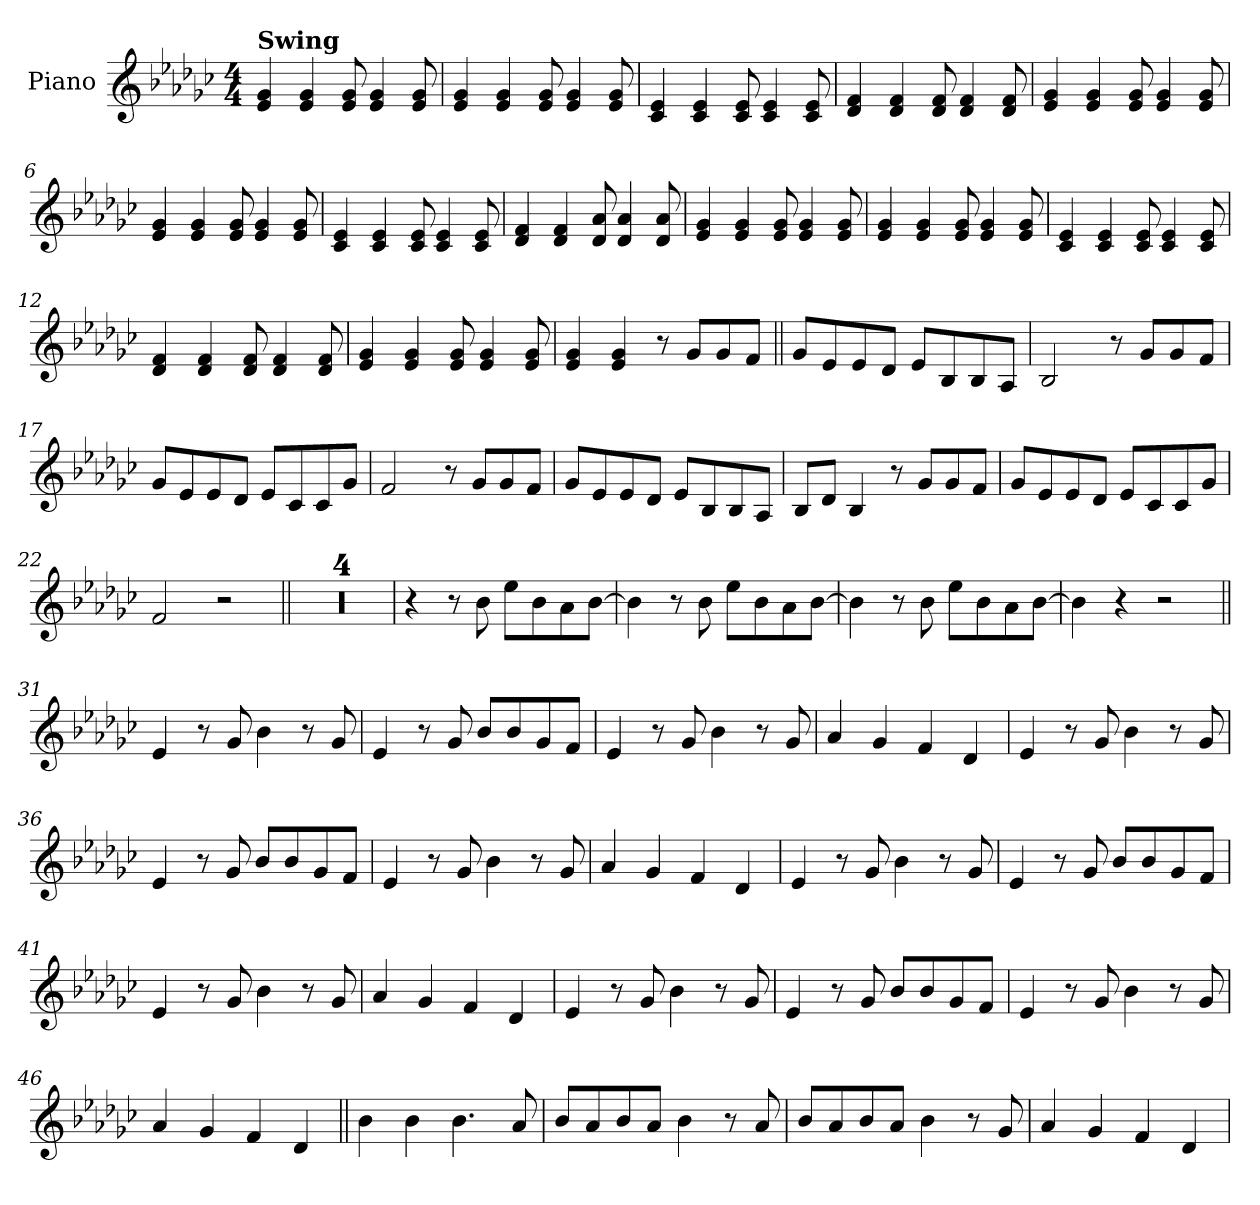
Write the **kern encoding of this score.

**kern
*part1
*staff1
*I"Piano
*I'Pno.
*clefG2
*k[b-e-a-d-g-c-]
*M4/4
*MM128
=1
!LO:TX:B:t=Swing
4e-! 4g-!
4e-! 4g-!
8e-! 8g-!
4e-! 4g-!
8e-! 8g-!
=2
4e-! 4g-!
4e-! 4g-!
8e-! 8g-!
4e-! 4g-!
8e-! 8g-!
=3
4c-! 4e-!
4c-! 4e-!
8c-! 8e-!
4c-! 4e-!
8c-! 8e-!
=4
4d-! 4f!
4d-! 4f!
8d-! 8f!
4d-! 4f!
8d-! 8f!
=5
4e-! 4g-!
4e-! 4g-!
8e-! 8g-!
4e-! 4g-!
8e-! 8g-!
=6
4e-! 4g-!
4e-! 4g-!
8e-! 8g-!
4e-! 4g-!
8e-! 8g-!
=7
4c-! 4e-!
4c-! 4e-!
8c-! 8e-!
4c-! 4e-!
8c-! 8e-!
=8
4d-! 4f!
4d-! 4f!
8d-! 8a-!
4d-! 4a-!
8d-! 8a-!
=9
4e-! 4g-!
4e-! 4g-!
8e-! 8g-!
4e-! 4g-!
8e-! 8g-!
=10
4e-! 4g-!
4e-! 4g-!
8e-! 8g-!
4e-! 4g-!
8e-! 8g-!
=11
4c-! 4e-!
4c-! 4e-!
8c-! 8e-!
4c-! 4e-!
8c-! 8e-!
=12
4d-! 4f!
4d-! 4f!
8d-! 8f!
4d-! 4f!
8d-! 8f!
=13
4e-! 4g-!
4e-! 4g-!
8e-! 8g-!
4e-! 4g-!
8e-! 8g-!
=14
4e-! 4g-!
4e-! 4g-!
8r
8g-L
8g-
8fJ
=15||
8g-L
8e-
8e-
8d-J
8e-L
8B-
8B-
8A-J
=16
2B-
8r
8g-L
8g-
8fJ
=17
8g-L
8e-
8e-
8d-J
8e-L
8c-
8c-
8g-J
=18
2f
8r
8g-L
8g-
8fJ
=19
8g-L
8e-
8e-
8d-J
8e-L
8B-
8B-
8A-J
=20
8B-L
8d-J
4B-
8r
8g-L
8g-
8fJ
=21
8g-L
8e-
8e-
8d-J
8e-L
8c-
8c-
8g-J
=22
2f
2r
=23||
1r
=24
1r
=25
1r
=26
1r
=27
4r
8r
8b-!
8ee-!L
8b-!
8a-!
[8b-!J
=28
4b-!]
8r
8b-!
8ee-!L
8b-!
8a-!
[8b-!J
=29
4b-!]
8r
8b-!
8ee-!L
8b-!
8a-!
[8b-!J
=30
4b-!]
4r
2r
=31||
4e-
8r
8g-
4b-
8r
8g-
=32
4e-
8r
8g-
8b-L
8b-
8g-
8fJ
=33
4e-
8r
8g-
4b-
8r
8g-
=34
4a-
4g-
4f
4d-
=35
4e-
8r
8g-
4b-
8r
8g-
=36
4e-
8r
8g-
8b-L
8b-
8g-
8fJ
=37
4e-
8r
8g-
4b-
8r
8g-
=38
4a-
4g-
4f
4d-
=39
4e-
8r
8g-
4b-
8r
8g-
=40
4e-
8r
8g-
8b-L
8b-
8g-
8fJ
=41
4e-
8r
8g-
4b-
8r
8g-
=42
4a-
4g-
4f
4d-
=43
4e-
8r
8g-
4b-
8r
8g-
=44
4e-
8r
8g-
8b-L
8b-
8g-
8fJ
=45
4e-
8r
8g-
4b-
8r
8g-
=46
4a-
4g-
4f
4d-
=47||
4b-
4b-
4.b-
8a-
=48
8b-L
8a-
8b-
8a-J
4b-
8r
8a-
=49
8b-L
8a-
8b-
8a-J
4b-
8r
8g-
=50
4a-
4g-
4f
4d-
=
*-
